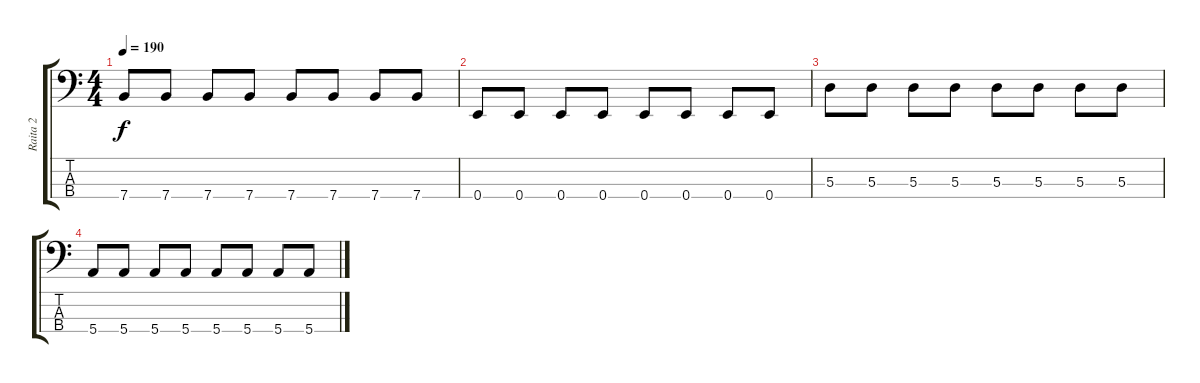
\track ("Raita 2" "Raita 2") {instrument electricbassfinger}
\staff {score tabs}
\tuning (G2 D2 A1 E1) {hide}
\ts (4 4)
\tempo 190
\clef f4
\ks c
7.4.8{dy f volume 9} 7.4.8 7.4.8 7.4.8 7.4.8 7.4.8 7.4.8 7.4.8 |
0.4.8{volume 5} 0.4.8 0.4.8 0.4.8 0.4.8 0.4.8 0.4.8 0.4.8 |
5.3.8{volume 3} 5.3.8 5.3.8 5.3.8 5.3.8 5.3.8 5.3.8 5.3.8 |
5.4.8{volume 0} 5.4.8 5.4.8 5.4.8 5.4.8 5.4.8 5.4.8 5.4.8
